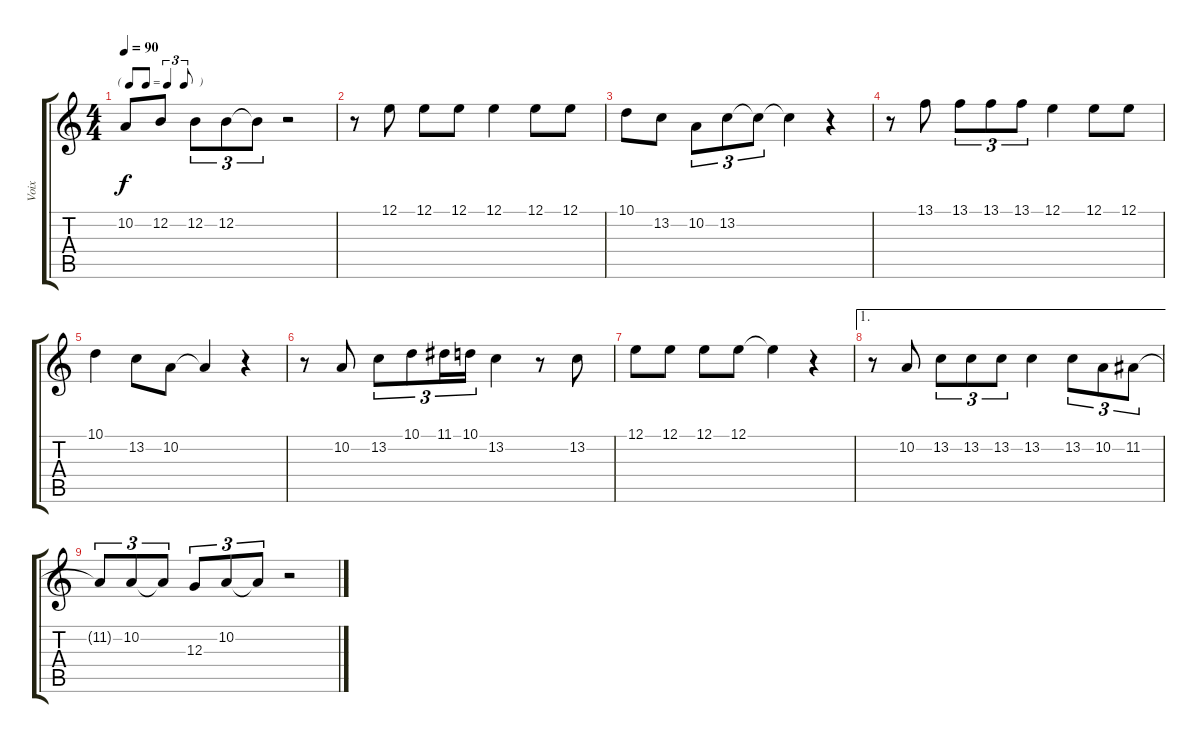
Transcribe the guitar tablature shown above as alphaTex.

\track ("Voix" "Voix") {instrument accordion}
\staff {score tabs}
\tuning (E4 B3 G3 D3 A2 E2) {hide}
\ts (4 4)
\tf triplet8th
\tempo 90
\clef g2
\ks c
10.2{t}.8{dy f} 12.2.8 12.2.8{tu (3 2)} 12.2.8{tu (3 2)} 12.2{t}.8{tu (3 2)} r.2 |
r.8 12.1.8 12.1.8 12.1.8 12.1.4 12.1.8 12.1.8 |
10.1.8 13.2.8 10.2.8{tu (3 2)} 13.2.8{tu (3 2)} 13.2{t}.8{tu (3 2)} 13.2{t}.4 r.4 |
r.8 13.1.8 13.1.8{tu (3 2)} 13.1.8{tu (3 2)} 13.1.8{tu (3 2)} 12.1.4 12.1.8 12.1.8 |
10.1.4 13.2.8 10.2.8 10.2{t}.4 r.4 |
r.8 10.2.8 13.2.8{tu (3 2)} 10.1.8{tu (3 2)} 11.1.16{tu (3 2)} 10.1.16{tu (3 2)} 13.2.4 r.8 13.2.8 |
12.1.8 12.1.8 12.1.8 12.1.8 12.1{t}.4 r.4 |
\ae 1
r.8 10.2.8 13.2.8{tu (3 2)} 13.2.8{tu (3 2)} 13.2.8{tu (3 2)} 13.2.4 13.2.8{tu (3 2)} 10.2.8{tu (3 2)} 11.2.8{tu (3 2)} |
11.2{t}.8{tu (3 2)} 10.2.8{tu (3 2)} 10.2{t}.8{tu (3 2)} 12.3.8{tu (3 2)} 10.2.8{tu (3 2)} 10.2{t}.8{tu (3 2)} r.2
